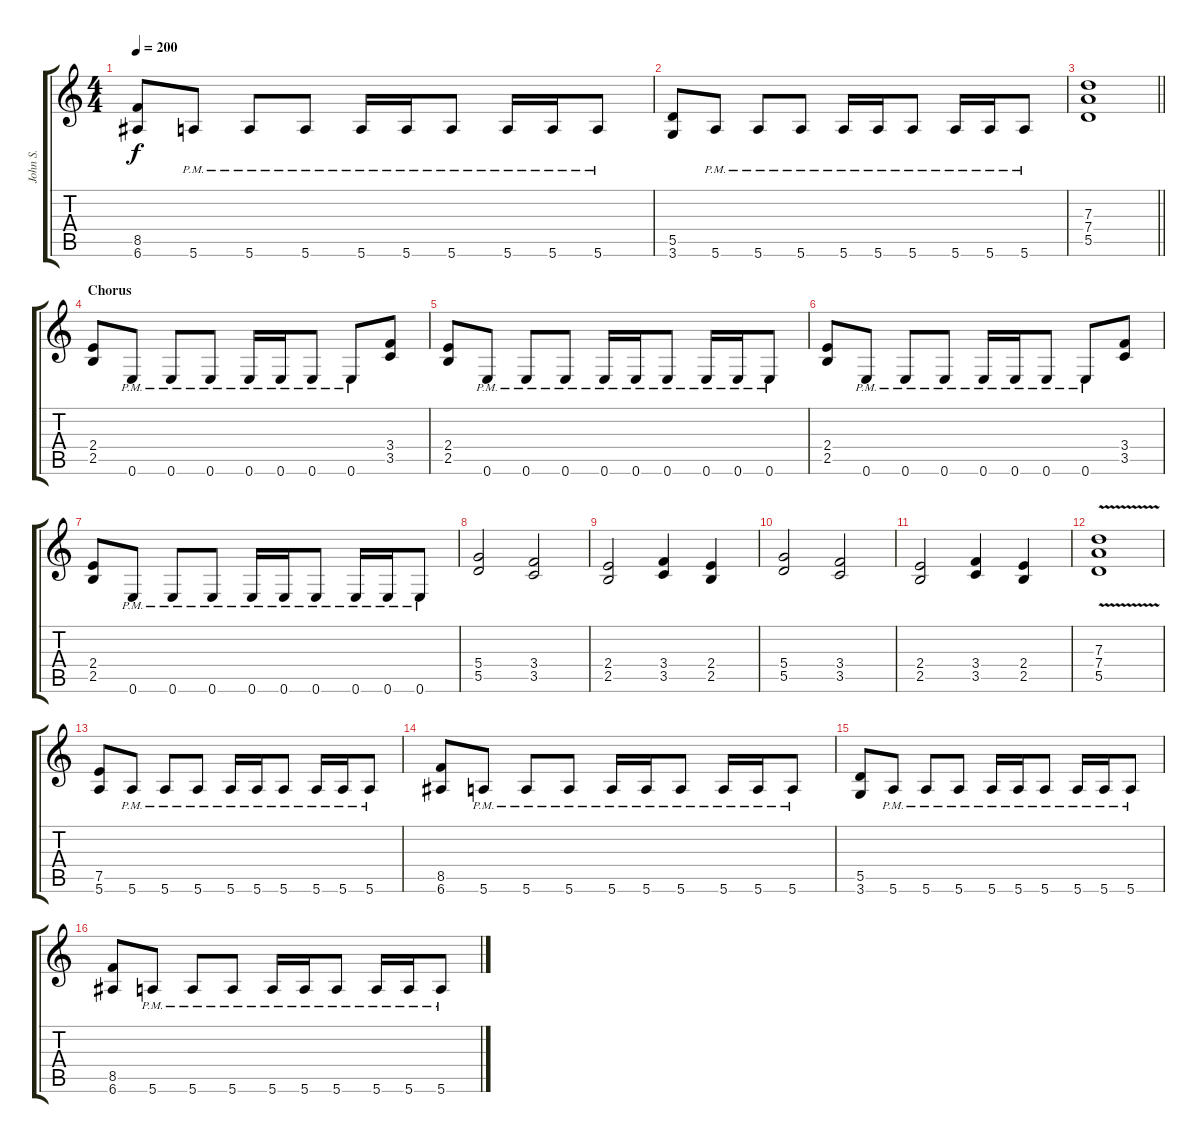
\track ("John S." "John S.") {instrument overdrivenguitar}
\staff {score tabs}
\tuning (E4 B3 G3 D3 A2 E2) {hide}
\ts (4 4)
\tempo 200
\clef g2
\ks c
(8.5 6.6).8{dy f} 5.6{pm}.8 5.6{pm}.8 5.6{pm}.8 5.6{pm}.16 5.6{pm}.16 5.6{pm}.8 5.6{pm}.16 5.6{pm}.16 5.6{pm}.8 |
(5.5 3.6).8 5.6{pm}.8 5.6{pm}.8 5.6{pm}.8 5.6{pm}.16 5.6{pm}.16 5.6{pm}.8 5.6{pm}.16 5.6{pm}.16 5.6{pm}.8 |
\barLineRight lightlight
(7.3 7.4 5.5).1 |
\section ("" "Chorus")
(2.4 2.5).8 0.6{pm}.8 0.6{pm}.8 0.6{pm}.8 0.6{pm}.16 0.6{pm}.16 0.6{pm}.8 0.6{pm}.8 (3.4 3.5).8 |
(2.4 2.5).8 0.6{pm}.8 0.6{pm}.8 0.6{pm}.8 0.6{pm}.16 0.6{pm}.16 0.6{pm}.8 0.6{pm}.16 0.6{pm}.16 0.6{pm}.8 |
(2.4 2.5).8 0.6{pm}.8 0.6{pm}.8 0.6{pm}.8 0.6{pm}.16 0.6{pm}.16 0.6{pm}.8 0.6{pm}.8 (3.4 3.5).8 |
(2.4 2.5).8 0.6{pm}.8 0.6{pm}.8 0.6{pm}.8 0.6{pm}.16 0.6{pm}.16 0.6{pm}.8 0.6{pm}.16 0.6{pm}.16 0.6{pm}.8 |
(5.4 5.5).2 (3.4 3.5).2 |
(2.4 2.5).2 (3.4 3.5).4 (2.4 2.5).4 |
(5.4 5.5).2 (3.4 3.5).2 |
(2.4 2.5).2 (3.4 3.5).4 (2.4 2.5).4 |
(7.3{v} 7.4{v} 5.5{v}).1 |
(7.5 5.6).8 5.6{pm}.8 5.6{pm}.8 5.6{pm}.8 5.6{pm}.16 5.6{pm}.16 5.6{pm}.8 5.6{pm}.16 5.6{pm}.16 5.6{pm}.8 |
(8.5 6.6).8 5.6{pm}.8 5.6{pm}.8 5.6{pm}.8 5.6{pm}.16 5.6{pm}.16 5.6{pm}.8 5.6{pm}.16 5.6{pm}.16 5.6{pm}.8 |
(5.5 3.6).8 5.6{pm}.8 5.6{pm}.8 5.6{pm}.8 5.6{pm}.16 5.6{pm}.16 5.6{pm}.8 5.6{pm}.16 5.6{pm}.16 5.6{pm}.8 |
(8.5 6.6).8 5.6{pm}.8 5.6{pm}.8 5.6{pm}.8 5.6{pm}.16 5.6{pm}.16 5.6{pm}.8 5.6{pm}.16 5.6{pm}.16 5.6{pm}.8
